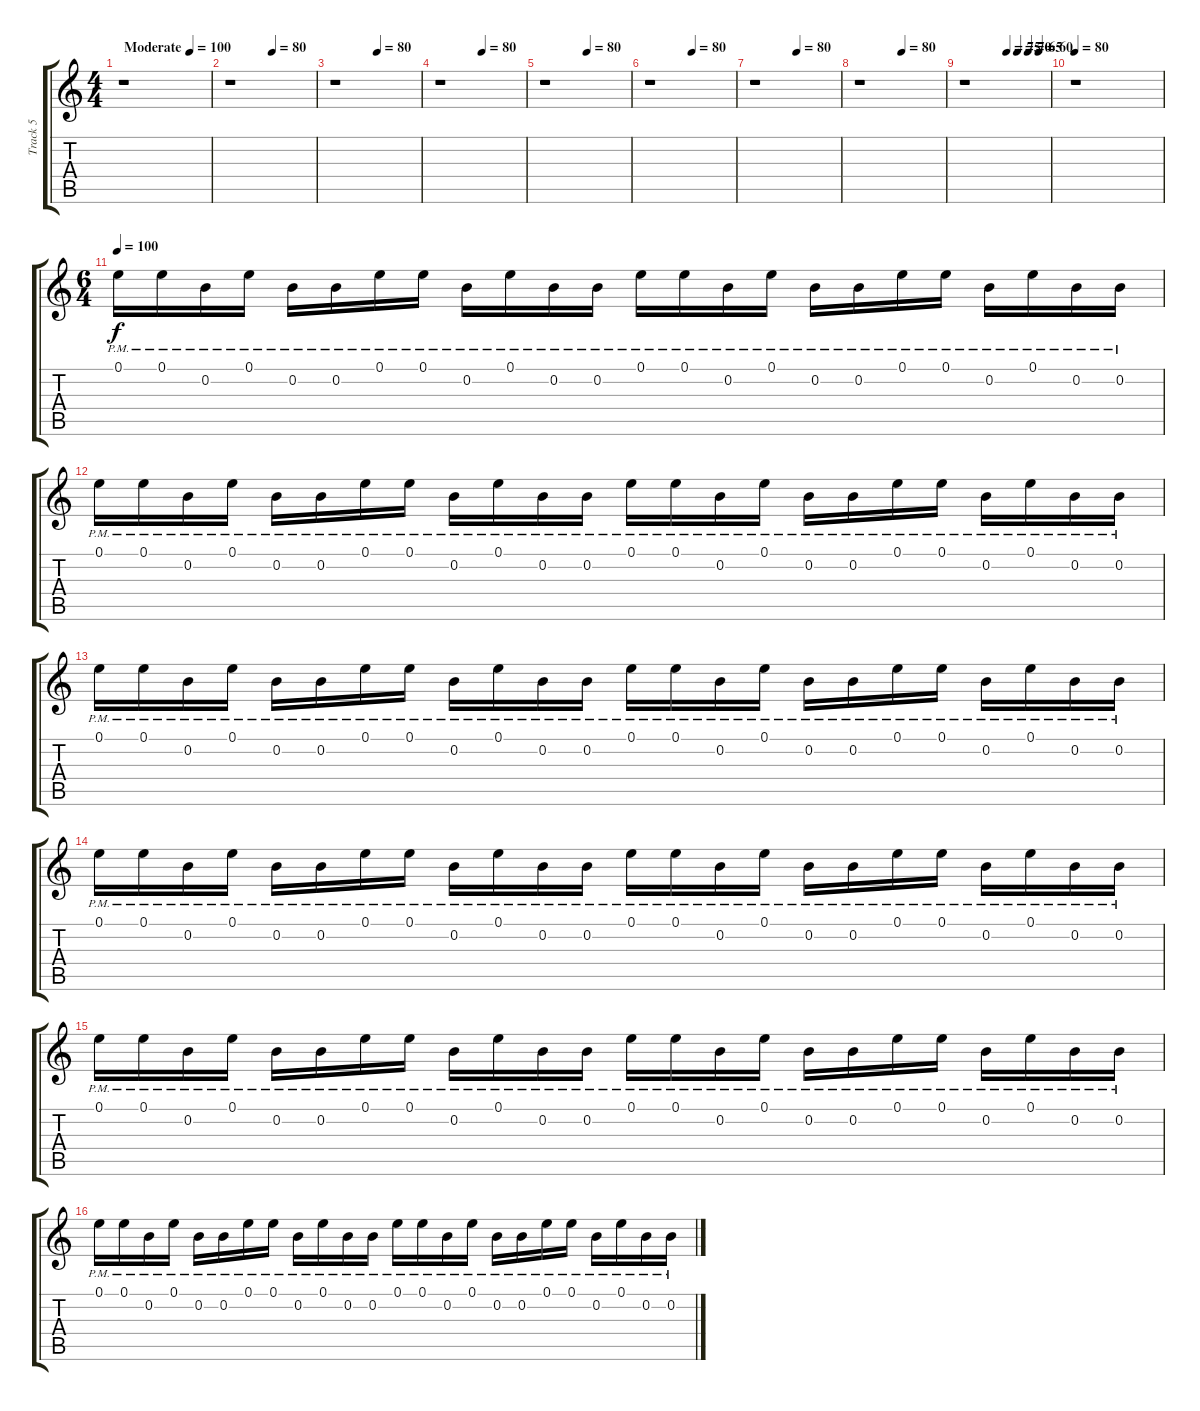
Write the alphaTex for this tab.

\track ("Track 5" "Track 5") {instrument distortionguitar}
\staff {score tabs}
\tuning (E4 B3 G3 D3 A2 E2) {hide}
\ts (4 4)
\tempo (100 "Moderate")
\tempo 80
\tempo (100 "Moderate")
\clef g2
\ks c
r.1{dy f instrument distortionguitar} |
\tempo (80 0.5)
r.1 |
\tempo (80 0.5)
r.1 |
\tempo (80 0.5)
r.1 |
\tempo (80 0.5)
r.1 |
\tempo (80 0.5)
r.1 |
\tempo (80 0.5)
r.1 |
\tempo (80 0.5)
r.1 |
\tempo (80 0.5)
\tempo (75 0.5)
\tempo (70 0.625)
\tempo (65 0.75)
\tempo (60 0.875)
r.1 |
\tempo 80
r.1 |
\ts (6 4)
\tempo 100
0.1{pm}.16 0.1{pm}.16 0.2{pm}.16 0.1{pm}.16 0.2{pm}.16 0.2{pm}.16 0.1{pm}.16 0.1{pm}.16 0.2{pm}.16 0.1{pm}.16 0.2{pm}.16 0.2{pm}.16 0.1{pm}.16 0.1{pm}.16 0.2{pm}.16 0.1{pm}.16 0.2{pm}.16 0.2{pm}.16 0.1{pm}.16 0.1{pm}.16 0.2{pm}.16 0.1{pm}.16 0.2{pm}.16 0.2{pm}.16 |
0.1{pm}.16 0.1{pm}.16 0.2{pm}.16 0.1{pm}.16 0.2{pm}.16 0.2{pm}.16 0.1{pm}.16 0.1{pm}.16 0.2{pm}.16 0.1{pm}.16 0.2{pm}.16 0.2{pm}.16 0.1{pm}.16 0.1{pm}.16 0.2{pm}.16 0.1{pm}.16 0.2{pm}.16 0.2{pm}.16 0.1{pm}.16 0.1{pm}.16 0.2{pm}.16 0.1{pm}.16 0.2{pm}.16 0.2{pm}.16 |
0.1{pm}.16 0.1{pm}.16 0.2{pm}.16 0.1{pm}.16 0.2{pm}.16 0.2{pm}.16 0.1{pm}.16 0.1{pm}.16 0.2{pm}.16 0.1{pm}.16 0.2{pm}.16 0.2{pm}.16 0.1{pm}.16 0.1{pm}.16 0.2{pm}.16 0.1{pm}.16 0.2{pm}.16 0.2{pm}.16 0.1{pm}.16 0.1{pm}.16 0.2{pm}.16 0.1{pm}.16 0.2{pm}.16 0.2{pm}.16 |
0.1{pm}.16 0.1{pm}.16 0.2{pm}.16 0.1{pm}.16 0.2{pm}.16 0.2{pm}.16 0.1{pm}.16 0.1{pm}.16 0.2{pm}.16 0.1{pm}.16 0.2{pm}.16 0.2{pm}.16 0.1{pm}.16 0.1{pm}.16 0.2{pm}.16 0.1{pm}.16 0.2{pm}.16 0.2{pm}.16 0.1{pm}.16 0.1{pm}.16 0.2{pm}.16 0.1{pm}.16 0.2{pm}.16 0.2{pm}.16 |
0.1{pm}.16 0.1{pm}.16 0.2{pm}.16 0.1{pm}.16 0.2{pm}.16 0.2{pm}.16 0.1{pm}.16 0.1{pm}.16 0.2{pm}.16 0.1{pm}.16 0.2{pm}.16 0.2{pm}.16 0.1{pm}.16 0.1{pm}.16 0.2{pm}.16 0.1{pm}.16 0.2{pm}.16 0.2{pm}.16 0.1{pm}.16 0.1{pm}.16 0.2{pm}.16 0.1{pm}.16 0.2{pm}.16 0.2{pm}.16 |
0.1{pm}.16 0.1{pm}.16 0.2{pm}.16 0.1{pm}.16 0.2{pm}.16 0.2{pm}.16 0.1{pm}.16 0.1{pm}.16 0.2{pm}.16 0.1{pm}.16 0.2{pm}.16 0.2{pm}.16 0.1{pm}.16 0.1{pm}.16 0.2{pm}.16 0.1{pm}.16 0.2{pm}.16 0.2{pm}.16 0.1{pm}.16 0.1{pm}.16 0.2{pm}.16 0.1{pm}.16 0.2{pm}.16 0.2{pm}.16
